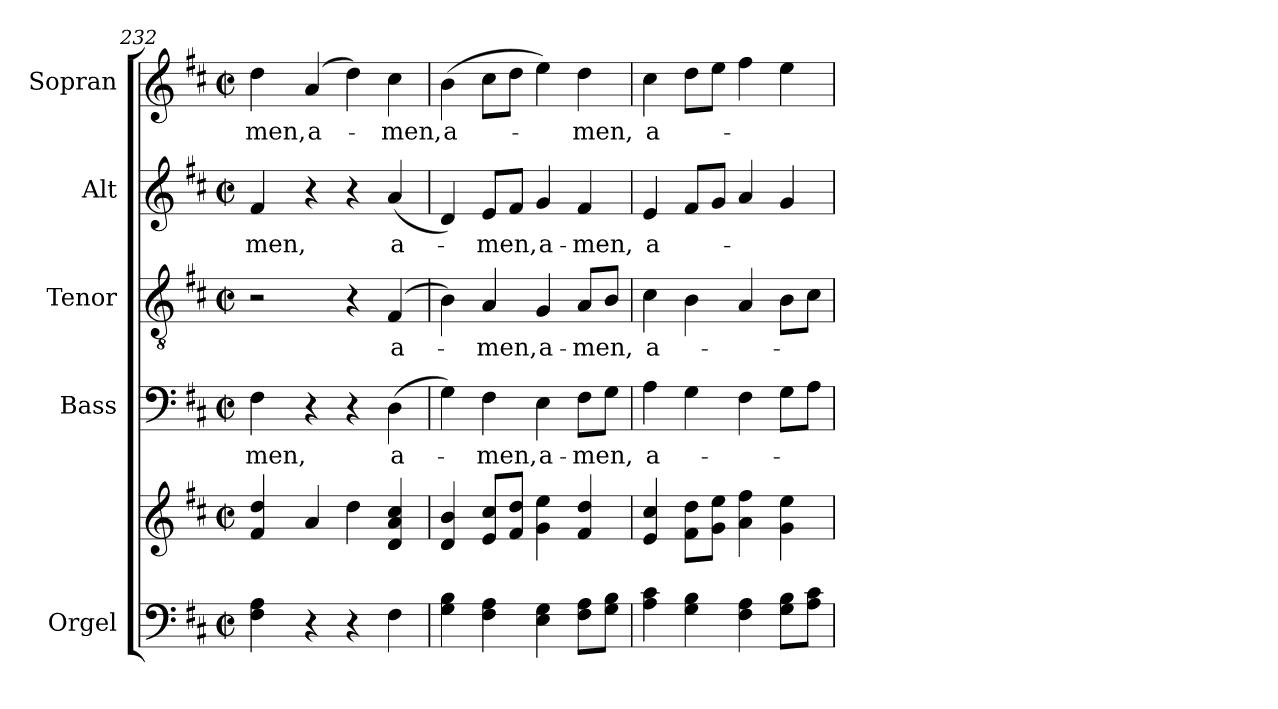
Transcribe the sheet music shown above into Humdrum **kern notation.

**kern	**kern	**kern	**text	**kern	**text	**kern	**text	**kern	**text
*part5	*part5	*part4	*part4	*part3	*part3	*part2	*part2	*part1	*part1
*staff6	*staff5	*staff4	*staff4	*staff3	*staff3	*staff2	*staff2	*staff1	*staff1
*I"Orgel	*	*I"Bass	*	*I"Tenor	*	*I"Alt	*	*I"Sopran	*
*I'Org.	*	*I'B.	*	*I'T.	*	*I'A.	*	*I'S.	*
*clefF4	*clefG2	*clefF4	*	*clefGv2	*	*clefG2	*	*clefG2	*
*k[f#c#]	*k[f#c#]	*k[f#c#]	*	*k[f#c#]	*	*k[f#c#]	*	*k[f#c#]	*
*D:	*D:	*D:	*	*D:	*	*D:	*	*D:	*
*M2/2	*M2/2	*M2/2	*	*M2/2	*	*M2/2	*	*M2/2	*
*met(c|)	*met(c|)	*met(c|)	*	*met(c|)	*	*met(c|)	*	*met(c|)	*
=232	=232	=232	=232	=232	=232	=232	=232	=232	=232
!	!	!	!LO:LY:b	!	!	!	!LO:LY:b	!	!LO:LY:b
4F#\ 4A\	4f#/ 4dd/	4F#\	-men,	2r	.	4f#/	-men,	4dd\	-men,
!	!	!	!	!	!	!	!	!	!LO:LY:b
4r	4a/	4r	.	.	.	4r	.	(4a/	a-
4r	4dd\	4r	.	4r	.	4r	.	4dd\)	.
!	!	!	!LO:LY:b	!	!LO:LY:b	!	!LO:LY:b	!	!LO:LY:b
4F#\	4d/ 4a/ 4cc#/	(>4D\	a-	(4F#/	a-	(<4a/	a-	4cc#\	-men,
=233	=233	=233	=233	=233	=233	=233	=233	=233	=233
!	!	!	!	!	!	!	!	!	!LO:LY:b
4G\ 4B\	4d/ 4b/	4G\)	.	4B\)	.	4d/)	.	(>4b\	a-
!	!	!	!LO:LY:b	!	!LO:LY:b	!	!LO:LY:b	!	!
4F#\ 4A\	8e/ 8cc#/L	4F#\	-men,	4A/	-men,	8e/L	-men,	8cc#\L	.
.	8f#/ 8dd/J	.	.	.	.	8f#/J	.	8dd\J	.
!	!	!	!LO:LY:b	!	!LO:LY:b	!	!LO:LY:b	!	!
4E\ 4G\	4g\ 4ee\	4E\	a-	4G/	a-	4g/	a-	4ee\)	.
!	!	!	!LO:LY:b	!	!LO:LY:b	!	!LO:LY:b	!	!LO:LY:b
8F#\ 8A\L	4f#/ 4dd/	8F#\L	-men,	8A/L	-men,	4f#/	-men,	4dd\	-men,
8G\ 8B\J	.	8G\J	.	8B/J	.	.	.	.	.
!!LO:PB:g=z
=234	=234	=234	=234	=234	=234	=234	=234	=234	=234
!	!	!	!LO:LY:b	!	!LO:LY:b	!	!LO:LY:b	!	!LO:LY:b
4A\ 4c#\	4e/ 4cc#/	4A\	a-	4c#\	a-	4e/	a-	4cc#\	a-
4G\ 4B\	8f#\ 8dd\L	4G\	.	4B\	.	8f#/L	.	8dd\L	.
.	8g\ 8ee\J	.	.	.	.	8g/J	.	8ee\J	.
4F#\ 4A\	4a\ 4ff#\	4F#\	.	4A/	.	4a/	.	4ff#\	.
8G\ 8B\L	4g\ 4ee\	8G\L	.	8B\L	.	4g/	.	4ee\	.
8A\ 8c#\J	.	8A\J	.	8c#\J	.	.	.	.	.
=	=	=	=	=	=	=	=	=	=
*-	*-	*-	*-	*-	*-	*-	*-	*-	*-
